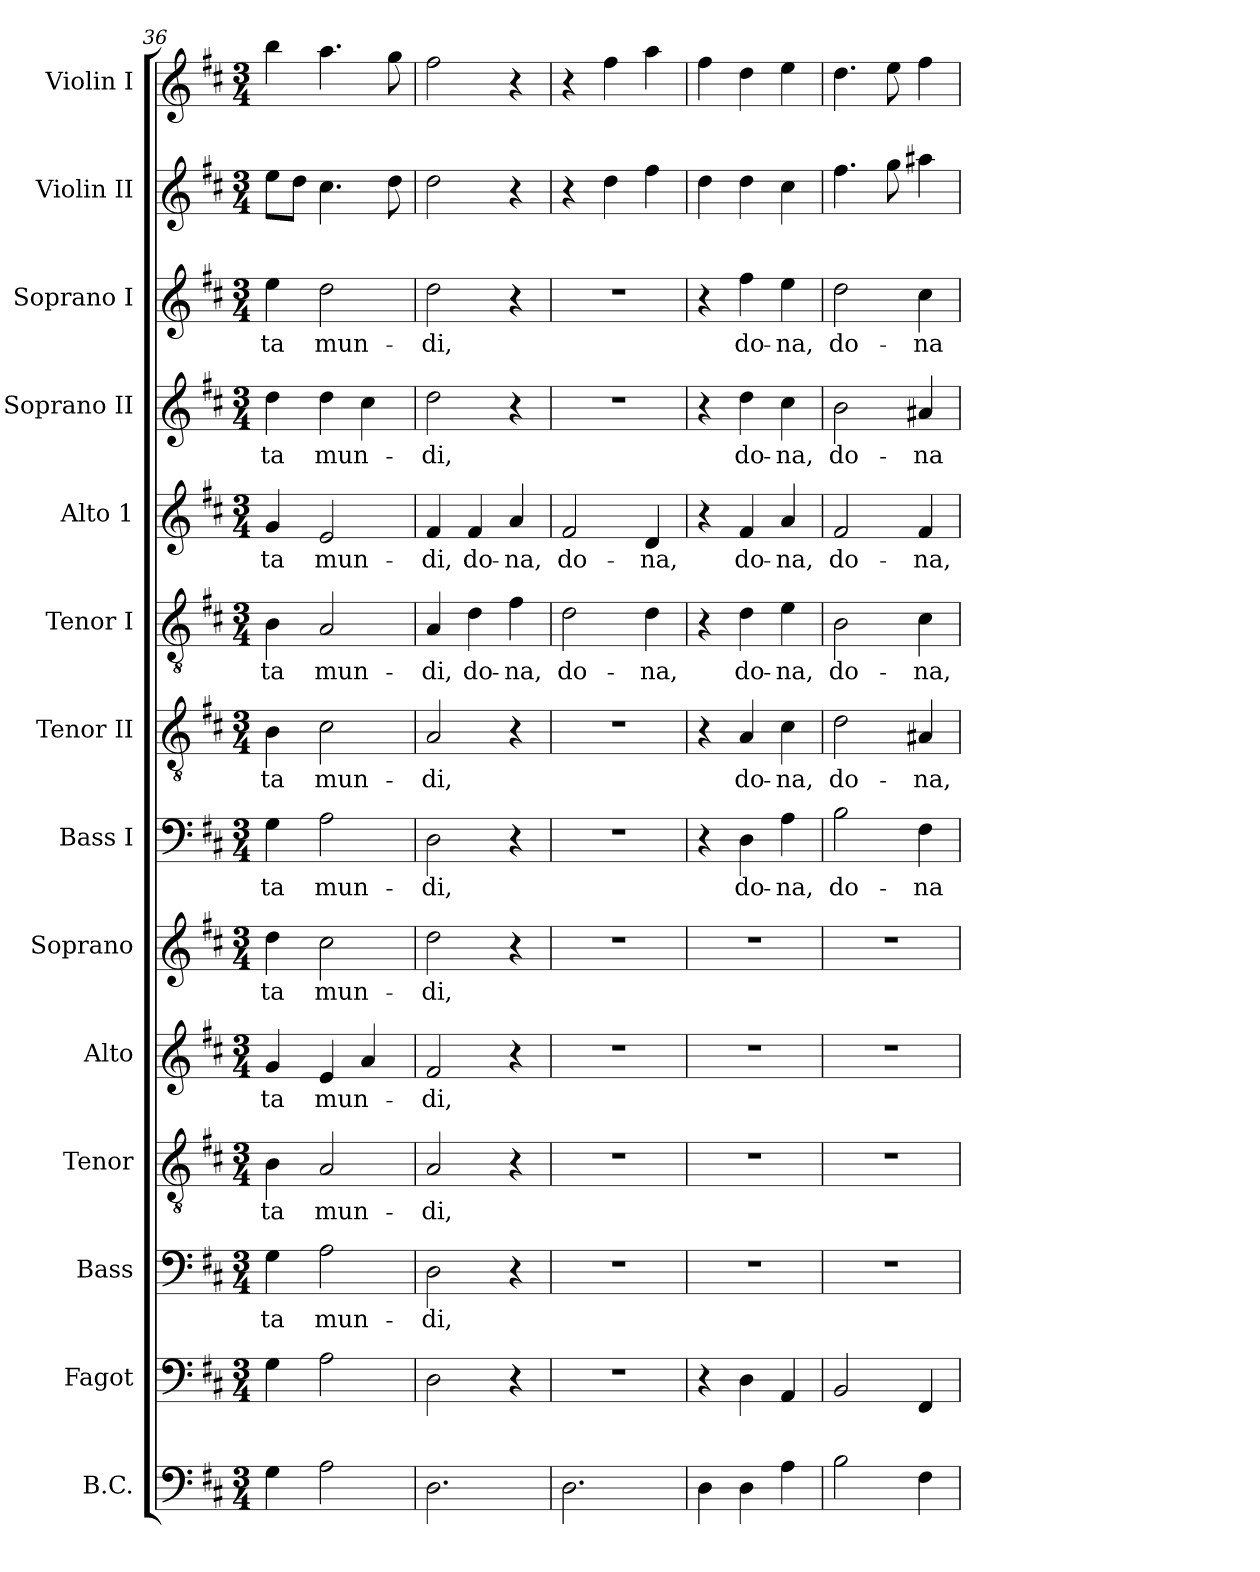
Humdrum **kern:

**kern	**kern	**kern	**text	**kern	**text	**kern	**text	**kern	**text	**kern	**text	**kern	**text	**kern	**text	**kern	**text	**kern	**text	**kern	**text	**kern	**kern
*part14	*part13	*part12	*part12	*part11	*part11	*part10	*part10	*part9	*part9	*part8	*part8	*part7	*part7	*part6	*part6	*part5	*part5	*part4	*part4	*part3	*part3	*part2	*part1
*staff14	*staff13	*staff12	*staff12	*staff11	*staff11	*staff10	*staff10	*staff9	*staff9	*staff8	*staff8	*staff7	*staff7	*staff6	*staff6	*staff5	*staff5	*staff4	*staff4	*staff3	*staff3	*staff2	*staff1
*I"B.C.	*I"Fagot	*I"Bass	*	*I"Tenor	*	*I"Alto	*	*I"Soprano	*	*I"Bass I	*	*I"Tenor II	*	*I"Tenor I	*	*I"Alto 1	*	*I"Soprano II	*	*I"Soprano I	*	*I"Violin II	*I"Violin I
*I'B.C.	*I'Fg	*	*	*I'T-R	*	*	*	*I'S-R	*	*I'B1	*	*I'T2	*	*I'T1	*	*I'A1	*	*I'S2	*	*I'S1	*	*I'Vln. II	*I'Vln. I
*clefF4	*clefF4	*clefF4	*	*clefGv2	*	*clefG2	*	*clefG2	*	*clefF4	*	*clefGv2	*	*clefGv2	*	*clefG2	*	*clefG2	*	*clefG2	*	*clefG2	*clefG2
*k[f#c#]	*k[f#c#]	*k[f#c#]	*	*k[f#c#]	*	*k[f#c#]	*	*k[f#c#]	*	*k[f#c#]	*	*k[f#c#]	*	*k[f#c#]	*	*k[f#c#]	*	*k[f#c#]	*	*k[f#c#]	*	*k[f#c#]	*k[f#c#]
*D:	*D:	*D:	*	*D:	*	*D:	*	*D:	*	*D:	*	*D:	*	*D:	*	*D:	*	*D:	*	*D:	*	*D:	*D:
*M3/4	*M3/4	*M3/4	*	*M3/4	*	*M3/4	*	*M3/4	*	*M3/4	*	*M3/4	*	*M3/4	*	*M3/4	*	*M3/4	*	*M3/4	*	*M3/4	*M3/4
=36	=36	=36	=36	=36	=36	=36	=36	=36	=36	=36	=36	=36	=36	=36	=36	=36	=36	=36	=36	=36	=36	=36	=36
!	!	!	!LO:LY:b	!	!LO:LY:b	!	!LO:LY:b	!	!LO:LY:b	!	!LO:LY:b	!	!LO:LY:b	!	!LO:LY:b	!	!LO:LY:b	!	!LO:LY:b	!	!LO:LY:b	!	!
4G\	4G\	4G\	-ta	4B\	-ta	4g/	-ta	4dd\	-ta	4G\	-ta	4B\	-ta	4B\	-ta	4g/	-ta	4dd\	-ta	4ee\	-ta	8ee\L	4bb\
.	.	.	.	.	.	.	.	.	.	.	.	.	.	.	.	.	.	.	.	.	.	8dd\J	.
!	!	!	!LO:LY:b	!	!LO:LY:b	!	!LO:LY:b	!	!LO:LY:b	!	!LO:LY:b	!	!LO:LY:b	!	!LO:LY:b	!	!LO:LY:b	!	!LO:LY:b	!	!LO:LY:b	!	!
2A\	2A\	2A\	mun-	2A/	mun-	4e/	mun-	2cc#\	mun-	2A\	mun-	2c#\	mun-	2A/	mun-	2e/	mun-	4dd\	mun-	2dd\	mun-	4.cc#\	4.aa\
.	.	.	.	.	.	4a/	.	.	.	.	.	.	.	.	.	.	.	4cc#\	.	.	.	.	.
.	.	.	.	.	.	.	.	.	.	.	.	.	.	.	.	.	.	.	.	.	.	8dd\	8gg\
=37	=37	=37	=37	=37	=37	=37	=37	=37	=37	=37	=37	=37	=37	=37	=37	=37	=37	=37	=37	=37	=37	=37	=37
!	!	!	!LO:LY:b	!	!LO:LY:b	!	!LO:LY:b	!	!LO:LY:b	!	!LO:LY:b	!	!LO:LY:b	!	!LO:LY:b	!	!LO:LY:b	!	!LO:LY:b	!	!LO:LY:b	!	!
2.D\	2D\	2D\	-di,	2A/	-di,	2f#/	-di,	2dd\	-di,	2D\	-di,	2A/	-di,	4A/	-di,	4f#/	-di,	2dd\	-di,	2dd\	-di,	2dd\	2ff#\
!	!	!	!	!	!	!	!	!	!	!	!	!	!	!	!LO:LY:b	!	!LO:LY:b	!	!	!	!	!	!
.	.	.	.	.	.	.	.	.	.	.	.	.	.	4d\	do-	4f#/	do-	.	.	.	.	.	.
!	!	!	!	!	!	!	!	!	!	!	!	!	!	!	!LO:LY:b	!	!LO:LY:b	!	!	!	!	!	!
.	4r	4r	.	4r	.	4r	.	4r	.	4r	.	4r	.	4f#\	-na,	4a/	-na,	4r	.	4r	.	4r	4r
=38	=38	=38	=38	=38	=38	=38	=38	=38	=38	=38	=38	=38	=38	=38	=38	=38	=38	=38	=38	=38	=38	=38	=38
!	!	!	!	!	!	!	!	!	!	!	!	!	!	!	!LO:LY:b	!	!LO:LY:b	!	!	!	!	!	!
2.D\	2.r	2.r	.	2.r	.	2.r	.	2.r	.	2.r	.	2.r	.	2d\	do-	2f#/	do-	2.r	.	2.r	.	4r	4r
.	.	.	.	.	.	.	.	.	.	.	.	.	.	.	.	.	.	.	.	.	.	4dd\	4ff#\
!	!	!	!	!	!	!	!	!	!	!	!	!	!	!	!LO:LY:b	!	!LO:LY:b	!	!	!	!	!	!
.	.	.	.	.	.	.	.	.	.	.	.	.	.	4d\	-na,	4d/	-na,	.	.	.	.	4ff#\	4aa\
=39	=39	=39	=39	=39	=39	=39	=39	=39	=39	=39	=39	=39	=39	=39	=39	=39	=39	=39	=39	=39	=39	=39	=39
4D\	4r	2.r	.	2.r	.	2.r	.	2.r	.	4r	.	4r	.	4r	.	4r	.	4r	.	4r	.	4dd\	4ff#\
!	!	!	!	!	!	!	!	!	!	!	!LO:LY:b	!	!LO:LY:b	!	!LO:LY:b	!	!LO:LY:b	!	!LO:LY:b	!	!LO:LY:b	!	!
4D\	4D\	.	.	.	.	.	.	.	.	4D\	do-	4A/	do-	4d\	do-	4f#/	do-	4dd\	do-	4ff#\	do-	4dd\	4dd\
!	!	!	!	!	!	!	!	!	!	!	!LO:LY:b	!	!LO:LY:b	!	!LO:LY:b	!	!LO:LY:b	!	!LO:LY:b	!	!LO:LY:b	!	!
4A\	4AA/	.	.	.	.	.	.	.	.	4A\	-na,	4c#\	-na,	4e\	-na,	4a/	-na,	4cc#\	-na,	4ee\	-na,	4cc#\	4ee\
!!LO:PB:g=z
=40	=40	=40	=40	=40	=40	=40	=40	=40	=40	=40	=40	=40	=40	=40	=40	=40	=40	=40	=40	=40	=40	=40	=40
!	!	!	!	!	!	!	!	!	!	!	!LO:LY:b	!	!LO:LY:b	!	!LO:LY:b	!	!LO:LY:b	!	!LO:LY:b	!	!LO:LY:b	!	!
2B\	2BB/	2.r	.	2.r	.	2.r	.	2.r	.	2B\	do-	2d\	do-	2B\	do-	2f#/	do-	2b\	do-	2dd\	do-	4.ff#\	4.dd\
.	.	.	.	.	.	.	.	.	.	.	.	.	.	.	.	.	.	.	.	.	.	8gg\	8ee\
!	!	!	!	!	!	!	!	!	!	!	!LO:LY:b	!	!LO:LY:b	!	!LO:LY:b	!	!LO:LY:b	!	!LO:LY:b	!	!LO:LY:b	!	!
4F#\	4FF#/	.	.	.	.	.	.	.	.	4F#\	-na	4A#X/	-na,	4c#\	-na,	4f#/	-na,	4a#X/	-na	4cc#\	-na	4aa#X\	4ff#\
=	=	=	=	=	=	=	=	=	=	=	=	=	=	=	=	=	=	=	=	=	=	=	=
*-	*-	*-	*-	*-	*-	*-	*-	*-	*-	*-	*-	*-	*-	*-	*-	*-	*-	*-	*-	*-	*-	*-	*-
